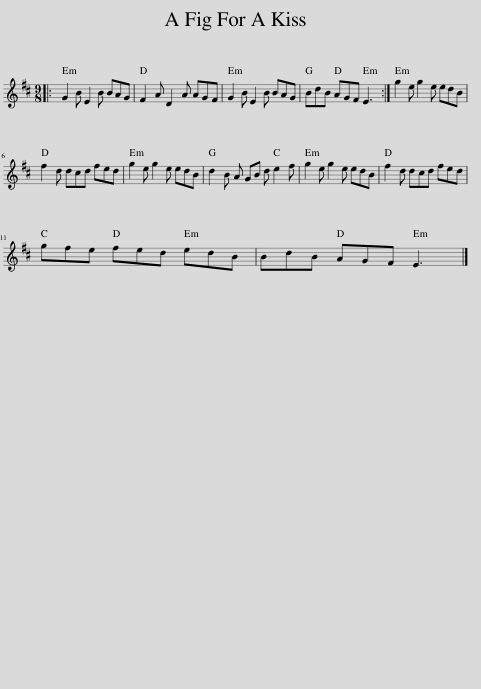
X:1
L:1/8
M:9/8
I:linebreak $
K:D
V:1 treble
V:1
|: G2 B E2 B BAG | F2 A D2 A AGF | G2 B E2 B BAG | BdB AGF E3 :| g2 e g2 e edB |$ %5
 f2 d dcd fed | g2 e g2 e edB | d2 B A GB d e2 f | g2 e g2 e edB | f2 d dcd fed |$ %10
 gfe fed edB | BdB AGF E3 |] %12
